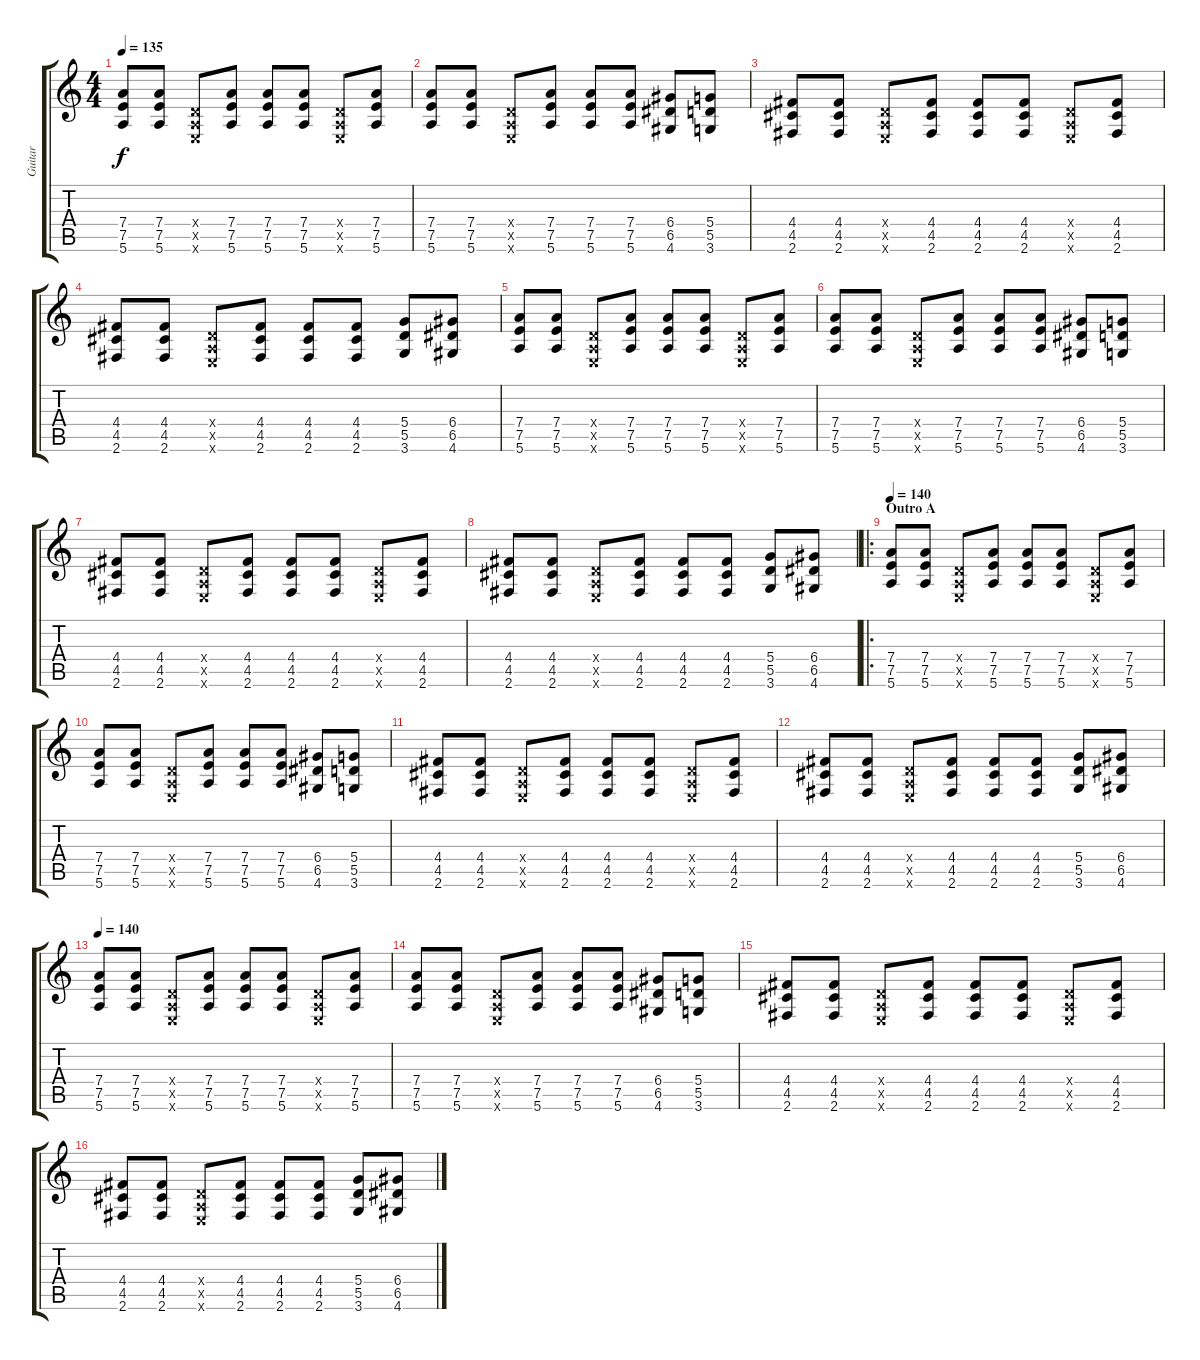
\track ("Guitar" "Guitar") {instrument overdrivenguitar}
\staff {score tabs}
\tuning (E4 B3 G3 D3 A2 E2) {hide}
\ts (4 4)
\tempo 135
\clef g2
\ks c
(7.4 7.5 5.6).8{dy f} (7.4 7.5 5.6).8 (0.4{x} 0.5{x} 0.6{x}).8 (7.4 7.5 5.6).8 (7.4 7.5 5.6).8 (7.4 7.5 5.6).8 (0.4{x} 0.5{x} 0.6{x}).8 (7.4 7.5 5.6).8 |
(7.4 7.5 5.6).8 (7.4 7.5 5.6).8 (0.4{x} 0.5{x} 0.6{x}).8 (7.4 7.5 5.6).8 (7.4 7.5 5.6).8 (7.4 7.5 5.6).8 (6.4 6.5 4.6).8 (5.4 5.5 3.6).8 |
(4.4 4.5 2.6).8 (4.4 4.5 2.6).8 (0.4{x} 0.5{x} 0.6{x}).8 (4.4 4.5 2.6).8 (4.4 4.5 2.6).8 (4.4 4.5 2.6).8 (0.4{x} 0.5{x} 0.6{x}).8 (4.4 4.5 2.6).8 |
(4.4 4.5 2.6).8 (4.4 4.5 2.6).8 (0.4{x} 0.5{x} 0.6{x}).8 (4.4 4.5 2.6).8 (4.4 4.5 2.6).8 (4.4 4.5 2.6).8 (5.4 5.5 3.6).8 (6.4 6.5 4.6).8 |
(7.4 7.5 5.6).8 (7.4 7.5 5.6).8 (0.4{x} 0.5{x} 0.6{x}).8 (7.4 7.5 5.6).8 (7.4 7.5 5.6).8 (7.4 7.5 5.6).8 (0.4{x} 0.5{x} 0.6{x}).8 (7.4 7.5 5.6).8 |
(7.4 7.5 5.6).8 (7.4 7.5 5.6).8 (0.4{x} 0.5{x} 0.6{x}).8 (7.4 7.5 5.6).8 (7.4 7.5 5.6).8 (7.4 7.5 5.6).8 (6.4 6.5 4.6).8 (5.4 5.5 3.6).8 |
(4.4 4.5 2.6).8 (4.4 4.5 2.6).8 (0.4{x} 0.5{x} 0.6{x}).8 (4.4 4.5 2.6).8 (4.4 4.5 2.6).8 (4.4 4.5 2.6).8 (0.4{x} 0.5{x} 0.6{x}).8 (4.4 4.5 2.6).8 |
(4.4 4.5 2.6).8 (4.4 4.5 2.6).8 (0.4{x} 0.5{x} 0.6{x}).8 (4.4 4.5 2.6).8 (4.4 4.5 2.6).8 (4.4 4.5 2.6).8 (5.4 5.5 3.6).8 (6.4 6.5 4.6).8 |
\ro
\section ("" "Outro A")
\tempo 140
(7.4 7.5 5.6).8 (7.4 7.5 5.6).8 (0.4{x} 0.5{x} 0.6{x}).8 (7.4 7.5 5.6).8 (7.4 7.5 5.6).8 (7.4 7.5 5.6).8 (0.4{x} 0.5{x} 0.6{x}).8 (7.4 7.5 5.6).8 |
(7.4 7.5 5.6).8 (7.4 7.5 5.6).8 (0.4{x} 0.5{x} 0.6{x}).8 (7.4 7.5 5.6).8 (7.4 7.5 5.6).8 (7.4 7.5 5.6).8 (6.4 6.5 4.6).8 (5.4 5.5 3.6).8 |
(4.4 4.5 2.6).8 (4.4 4.5 2.6).8 (0.4{x} 0.5{x} 0.6{x}).8 (4.4 4.5 2.6).8 (4.4 4.5 2.6).8 (4.4 4.5 2.6).8 (0.4{x} 0.5{x} 0.6{x}).8 (4.4 4.5 2.6).8 |
(4.4 4.5 2.6).8 (4.4 4.5 2.6).8 (0.4{x} 0.5{x} 0.6{x}).8 (4.4 4.5 2.6).8 (4.4 4.5 2.6).8 (4.4 4.5 2.6).8 (5.4 5.5 3.6).8 (6.4 6.5 4.6).8 |
\tempo 140
(7.4 7.5 5.6).8 (7.4 7.5 5.6).8 (0.4{x} 0.5{x} 0.6{x}).8 (7.4 7.5 5.6).8 (7.4 7.5 5.6).8 (7.4 7.5 5.6).8 (0.4{x} 0.5{x} 0.6{x}).8 (7.4 7.5 5.6).8 |
(7.4 7.5 5.6).8 (7.4 7.5 5.6).8 (0.4{x} 0.5{x} 0.6{x}).8 (7.4 7.5 5.6).8 (7.4 7.5 5.6).8 (7.4 7.5 5.6).8 (6.4 6.5 4.6).8 (5.4 5.5 3.6).8 |
(4.4 4.5 2.6).8 (4.4 4.5 2.6).8 (0.4{x} 0.5{x} 0.6{x}).8 (4.4 4.5 2.6).8 (4.4 4.5 2.6).8 (4.4 4.5 2.6).8 (0.4{x} 0.5{x} 0.6{x}).8 (4.4 4.5 2.6).8 |
(4.4 4.5 2.6).8 (4.4 4.5 2.6).8 (0.4{x} 0.5{x} 0.6{x}).8 (4.4 4.5 2.6).8 (4.4 4.5 2.6).8 (4.4 4.5 2.6).8 (5.4 5.5 3.6).8 (6.4 6.5 4.6).8
